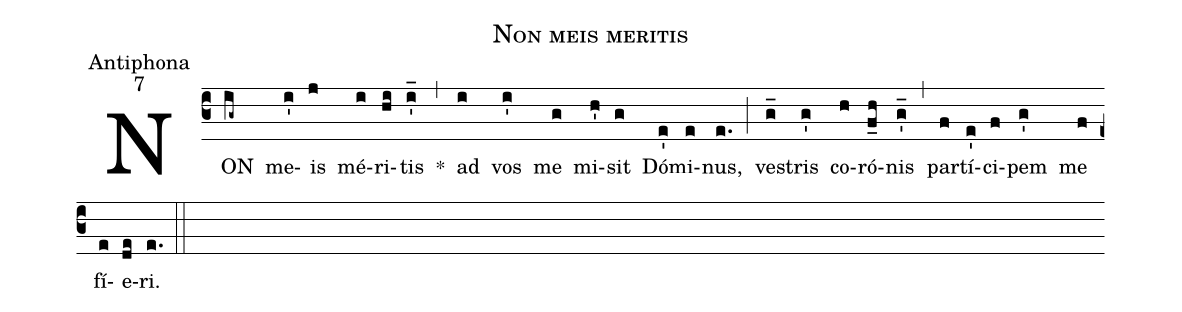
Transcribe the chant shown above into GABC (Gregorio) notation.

name:Non meis meritis;
office-part:Antiphona;
mode:7;
%%
(c3) NON(ig~) me(i')is(j) mé(i)ri(hi)tis(i'_) *(,) ad(i) vos(i') me(g) mi(h')sit(g) Dó(e')mi(e)nus,(e.) (;) ve(g_)stris(g') co(h)ró(f_h)nis(g'_) (,) par(f)tí(e')ci(f)pem(g') me(f) fí(e)e(de)ri.(e.) (::)
